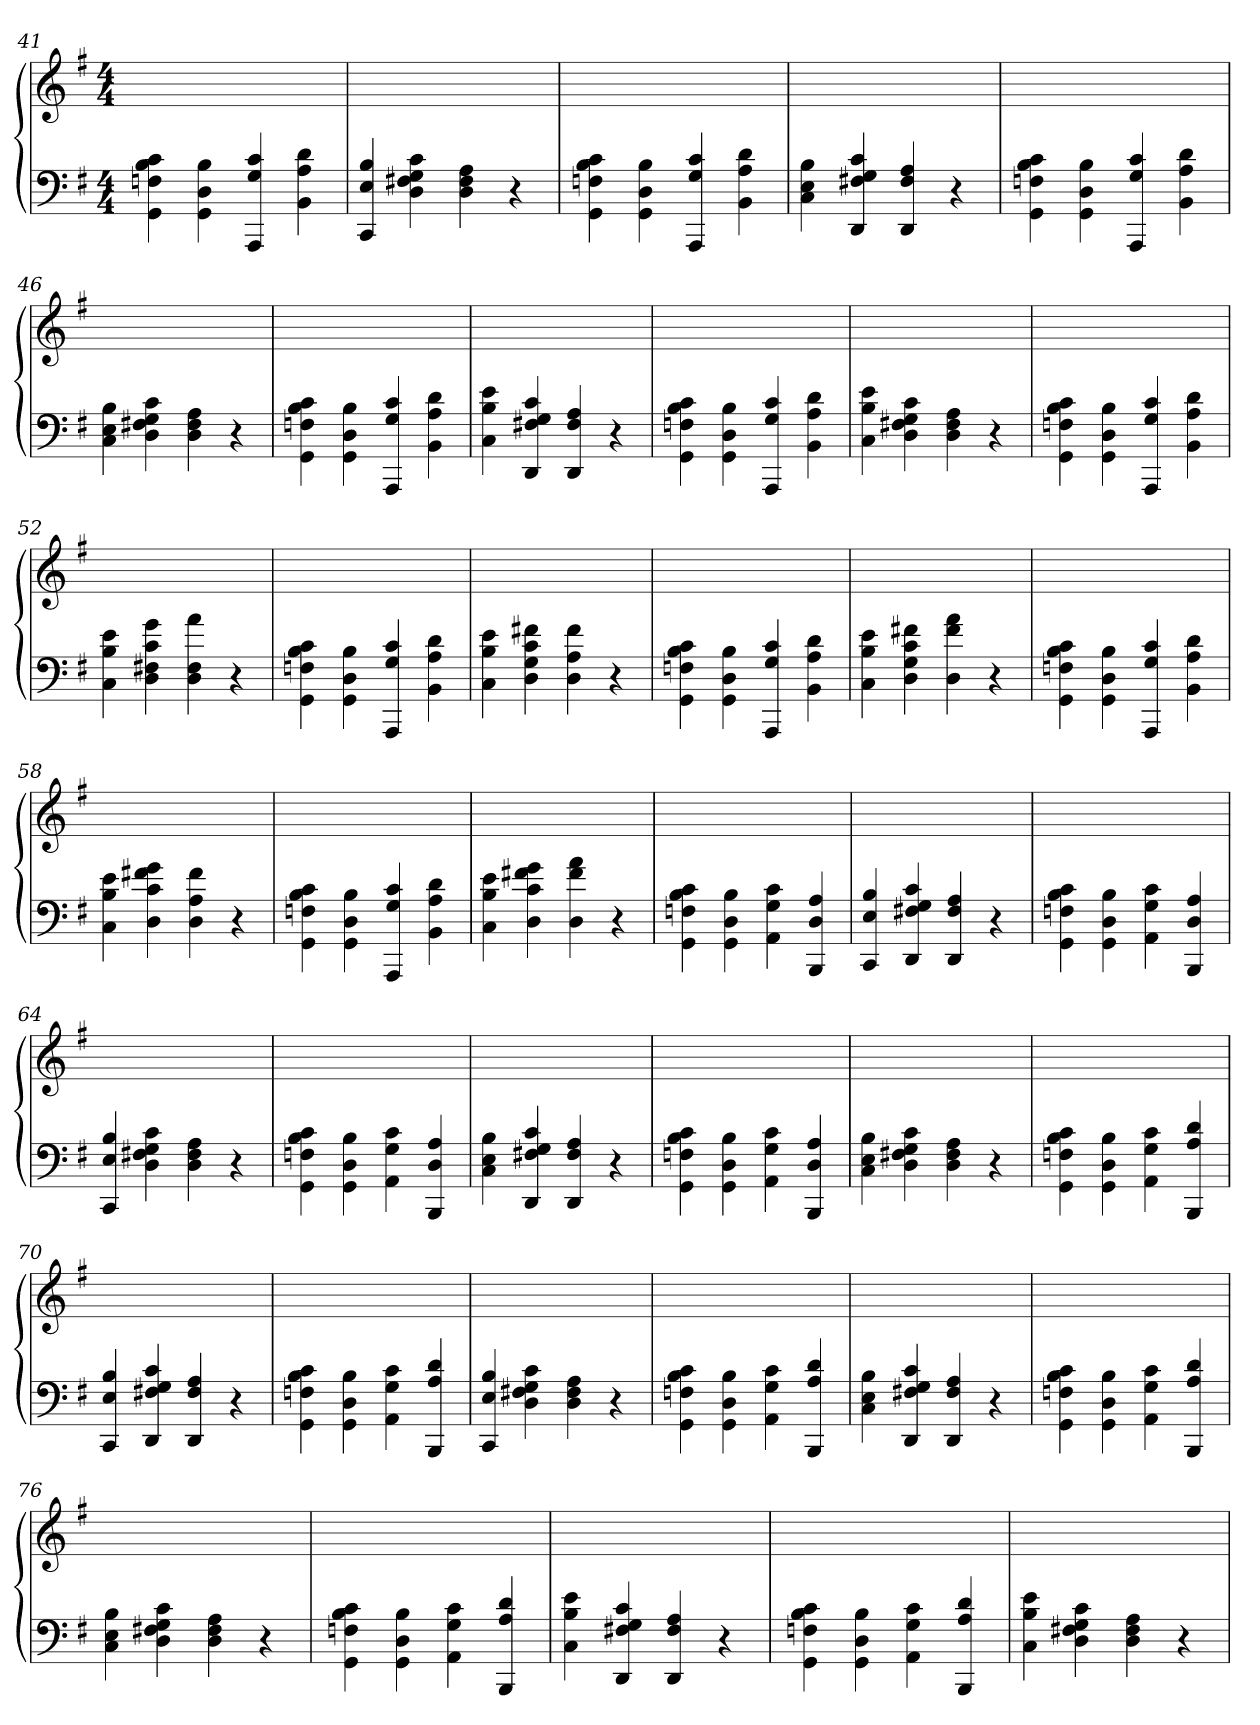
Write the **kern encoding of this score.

**kern	**kern
*part2	*part1
*staff2	*staff1
*clefF4	*clefG2
*k[f#]	*k[f#]
*G:	*G:
*M4/4	*M4/4
=41	=41
4GG 4Fn 4B 4c	1ryy
4GG 4D 4B	.
4AAA 4G 4c	.
4BB 4A 4d	.
=42	=42
4CC 4E 4B	1ryy
4D 4F#X 4G 4c	.
4D 4F# 4A	.
4r	.
=43	=43
4GG 4Fn 4B 4c	1ryy
4GG 4D 4B	.
4AAA 4G 4c	.
4BB 4A 4d	.
=44	=44
4C 4E 4B	1ryy
4DD 4F#X 4G 4c	.
4DD 4F# 4A	.
4r	.
=45	=45
4GG 4Fn 4B 4c	1ryy
4GG 4D 4B	.
4AAA 4G 4c	.
4BB 4A 4d	.
=46	=46
4C 4E 4B	1ryy
4D 4F#X 4G 4c	.
4D 4F# 4A	.
4r	.
=47	=47
4GG 4Fn 4B 4c	1ryy
4GG 4D 4B	.
4AAA 4G 4c	.
4BB 4A 4d	.
=48	=48
4C 4B 4e	1ryy
4DD 4F#X 4G 4c	.
4DD 4F# 4A	.
4r	.
=49	=49
4GG 4Fn 4B 4c	1ryy
4GG 4D 4B	.
4AAA 4G 4c	.
4BB 4A 4d	.
=50	=50
4C 4B 4e	1ryy
4D 4F#X 4G 4c	.
4D 4F# 4A	.
4r	.
=51	=51
4GG 4Fn 4B 4c	1ryy
4GG 4D 4B	.
4AAA 4G 4c	.
4BB 4A 4d	.
=52	=52
4C 4B 4e	1ryy
4D 4F#X 4c 4g	.
4D 4F# 4a	.
4r	.
=53	=53
4GG 4Fn 4B 4c	1ryy
4GG 4D 4B	.
4AAA 4G 4c	.
4BB 4A 4d	.
=54	=54
4C 4B 4e	1ryy
4D 4G 4c 4f#X	.
4D 4A 4f#	.
4r	.
=55	=55
4GG 4Fn 4B 4c	1ryy
4GG 4D 4B	.
4AAA 4G 4c	.
4BB 4A 4d	.
=56	=56
4C 4B 4e	1ryy
4D 4G 4c 4f#X	.
4D 4f# 4a	.
4r	.
=57	=57
4GG 4Fn 4B 4c	1ryy
4GG 4D 4B	.
4AAA 4G 4c	.
4BB 4A 4d	.
=58	=58
4C 4B 4e	1ryy
4D 4c 4f#X 4g	.
4D 4A 4f#	.
4r	.
=59	=59
4GG 4Fn 4B 4c	1ryy
4GG 4D 4B	.
4AAA 4G 4c	.
4BB 4A 4d	.
=60	=60
4C 4B 4e	1ryy
4D 4c 4f#X 4g	.
4D 4f# 4a	.
4r	.
=61	=61
4GG 4Fn 4B 4c	1ryy
4GG 4D 4B	.
4AA 4G 4c	.
4BBB 4D 4A	.
=62	=62
4CC 4E 4B	1ryy
4DD 4F#X 4G 4c	.
4DD 4F# 4A	.
4r	.
=63	=63
4GG 4Fn 4B 4c	1ryy
4GG 4D 4B	.
4AA 4G 4c	.
4BBB 4D 4A	.
=64	=64
4CC 4E 4B	1ryy
4D 4F#X 4G 4c	.
4D 4F# 4A	.
4r	.
=65	=65
4GG 4Fn 4B 4c	1ryy
4GG 4D 4B	.
4AA 4G 4c	.
4BBB 4D 4A	.
=66	=66
4C 4E 4B	1ryy
4DD 4F#X 4G 4c	.
4DD 4F# 4A	.
4r	.
=67	=67
4GG 4Fn 4B 4c	1ryy
4GG 4D 4B	.
4AA 4G 4c	.
4BBB 4D 4A	.
=68	=68
4C 4E 4B	1ryy
4D 4F#X 4G 4c	.
4D 4F# 4A	.
4r	.
=69	=69
4GG 4Fn 4B 4c	1ryy
4GG 4D 4B	.
4AA 4G 4c	.
4BBB 4A 4d	.
=70	=70
4CC 4E 4B	1ryy
4DD 4F#X 4G 4c	.
4DD 4F# 4A	.
4r	.
=71	=71
4GG 4Fn 4B 4c	1ryy
4GG 4D 4B	.
4AA 4G 4c	.
4BBB 4A 4d	.
=72	=72
4CC 4E 4B	1ryy
4D 4F#X 4G 4c	.
4D 4F# 4A	.
4r	.
=73	=73
4GG 4Fn 4B 4c	1ryy
4GG 4D 4B	.
4AA 4G 4c	.
4BBB 4A 4d	.
=74	=74
4C 4E 4B	1ryy
4DD 4F#X 4G 4c	.
4DD 4F# 4A	.
4r	.
=75	=75
4GG 4Fn 4B 4c	1ryy
4GG 4D 4B	.
4AA 4G 4c	.
4BBB 4A 4d	.
=76	=76
4C 4E 4B	1ryy
4D 4F#X 4G 4c	.
4D 4F# 4A	.
4r	.
=77	=77
4GG 4Fn 4B 4c	1ryy
4GG 4D 4B	.
4AA 4G 4c	.
4BBB 4A 4d	.
=78	=78
4C 4B 4e	1ryy
4DD 4F#X 4G 4c	.
4DD 4F# 4A	.
4r	.
=79	=79
4GG 4Fn 4B 4c	1ryy
4GG 4D 4B	.
4AA 4G 4c	.
4BBB 4A 4d	.
=80	=80
4C 4B 4e	1ryy
4D 4F#X 4G 4c	.
4D 4F# 4A	.
4r	.
=	=
*-	*-
